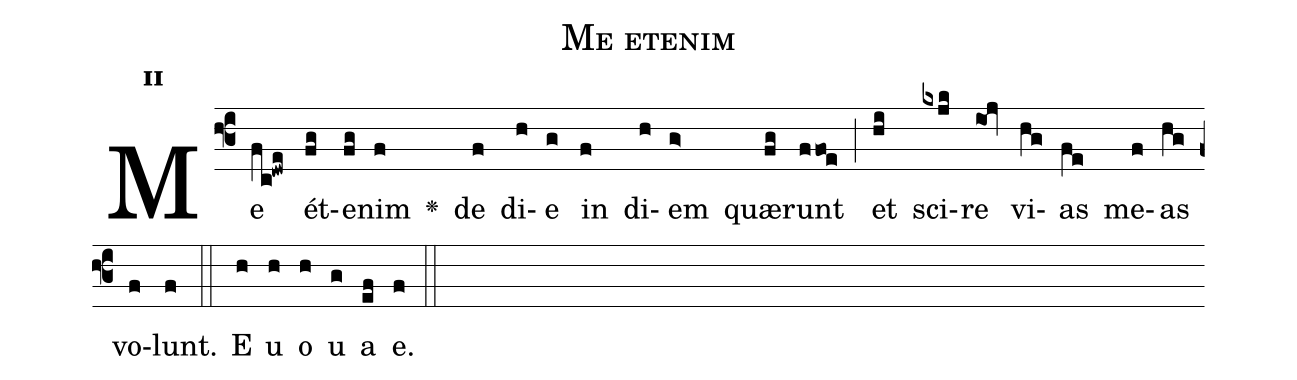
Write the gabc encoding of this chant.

name:Me etenim;
office-part:Antiphona;
mode:2;
%%
initial-style: 1;
name: Me etenim;
book: Antiphonae & Responsoria/Tomus IV, p. 33;
occasion: Dominica XXVI per Annum;
office-part: 1V Ant M-I ad lib;
annotation: 2d;
centering-scheme: english;
font: OFLSortsMillGoudy;
height: 11;
width: 4.5;
%%
(f3)Me(fc!dwe) ét(fg)e(fg)nim(f) <v>\greheightstar</v>() de(f) di(h)e(g) in(f) di(h)em(g>) quæ(fg)runt(ffoe) (;) et(hi) sci(kxjk)re(ioj) vi(hg)as(fe) me(f)as(hg) vo(f)lunt.(f) (::) E(h) u(h) o(h) u(g) a(ef) e.(f) (::)
